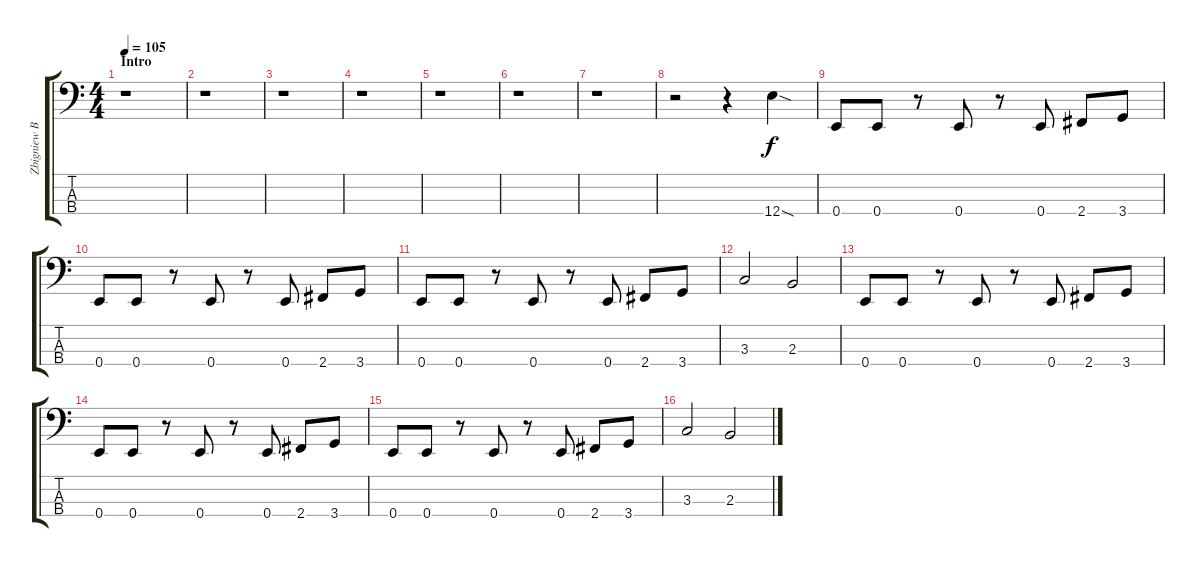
\track ("Zbigniew Bizoń (bass)" "Zbigniew B") {instrument electricbassfinger}
\staff {score tabs}
\tuning (G2 D2 A1 E1) {hide}
\ts (4 4)
\section ("" "Intro")
\tempo 105
\clef f4
\ks c
r.1{dy f instrument electricbassfinger} |
r.1 |
r.1 |
r.1 |
r.1 |
r.1 |
r.1 |
r.2 r.4 12.4{sod}.4 |
0.4.8 0.4.8 r.8 0.4.8 r.8 0.4.8 2.4.8 3.4.8 |
0.4.8 0.4.8 r.8 0.4.8 r.8 0.4.8 2.4.8 3.4.8 |
0.4.8 0.4.8 r.8 0.4.8 r.8 0.4.8 2.4.8 3.4.8 |
3.3.2 2.3.2 |
0.4.8 0.4.8 r.8 0.4.8 r.8 0.4.8 2.4.8 3.4.8 |
0.4.8 0.4.8 r.8 0.4.8 r.8 0.4.8 2.4.8 3.4.8 |
0.4.8 0.4.8 r.8 0.4.8 r.8 0.4.8 2.4.8 3.4.8 |
3.3.2 2.3.2
